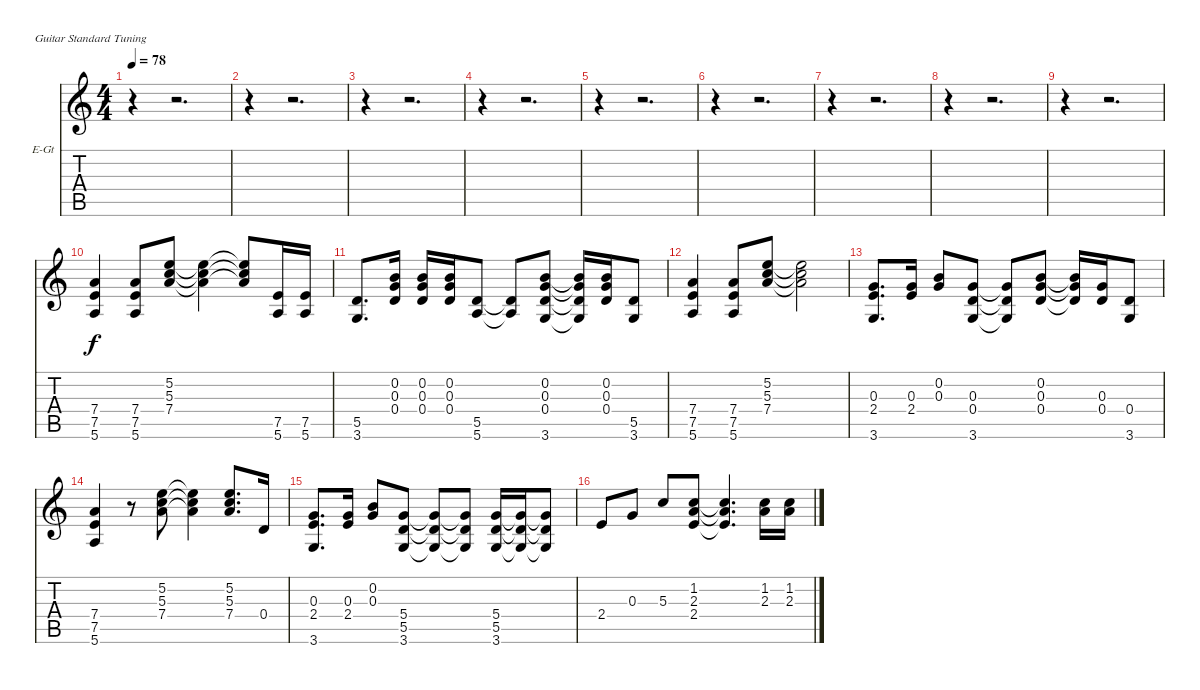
\defaultSystemsLayout 4
\bracketExtendMode nobrackets
\firstSystemTrackNameOrientation horizontal
\otherSystemsTrackNameOrientation horizontal
\track ("Mike McCready (Drive)" "E-Gt") {instrument overdrivenguitar}
\staff {score tabs}
\tuning (E4 B3 G3 D3 A2 E2)
\ts (4 4)
\tempo 78
\clef g2
\ks c
r.4{dy f} r.2{d} |
r.4 r.2{d} |
r.4 r.2{d} |
r.4 r.2{d} |
r.4 r.2{d} |
r.4 r.2{d} |
r.4 r.2{d} |
r.4 r.2{d} |
r.4 r.2{d} |
(7.4 7.5 5.6).4 (7.4 7.5 5.6).8 (5.2 5.3 7.4).8 (5.2{t} 5.3{t} 7.4{t}).4 (5.2{t} 5.3{t} 7.4{t}).8 (7.5 5.6).16 (7.5 5.6).16 |
(5.5 3.6).8{d} (0.2 0.3 0.4).16 (0.2 0.3 0.4).16 (0.2 0.3 0.4).16 (5.5 5.6).8 (5.5{t} 5.6{t}).8 (0.2 0.3 0.4 3.6).8 (0.2{t} 0.3{t} 0.4{t} 3.6{t}).16 (0.2 0.3 0.4).16 (5.5 3.6).8 |
(7.4 7.5 5.6).4 (7.4 7.5 5.6).8 (5.2 5.3 7.4).8 (5.2{t} 5.3{t} 7.4{t}).2 |
(0.3 2.4 3.6).8{d} (0.3 2.4).16 (0.2 0.3).8 (0.3 0.4 3.6).8 (0.3{t} 0.4{t} 3.6{t}).8 (0.2 0.3 0.4).8 (0.2{t} 0.3{t} 0.4{t}).16 (0.3 0.4).16 (0.4 3.6).8 |
(7.4 7.5 5.6).4 r.8 (5.2 5.3 7.4).8 (5.2{t} 5.3{t} 7.4{t}).4 (5.2 5.3 7.4).8{d} 0.4.16 |
(0.3 2.4 3.6).8{d} (0.3 2.4).16 (0.2 0.3).8 (5.4 5.5 3.6).8 (5.4{t} 5.5{t} 3.6{t}).8 (5.4{t} 5.5{t} 3.6{t}).8 (5.4 5.5 3.6).16 (5.4{t} 5.5{t} 3.6{t}).16 (5.4{t} 5.5{t} 3.6{t}).8 |
2.4.8 0.3.8 5.3.8 (1.2 2.3 2.4).8 (1.2{t} 2.3{t} 2.4{t}).4{d} (1.2 2.3).16 (1.2 2.3).16
